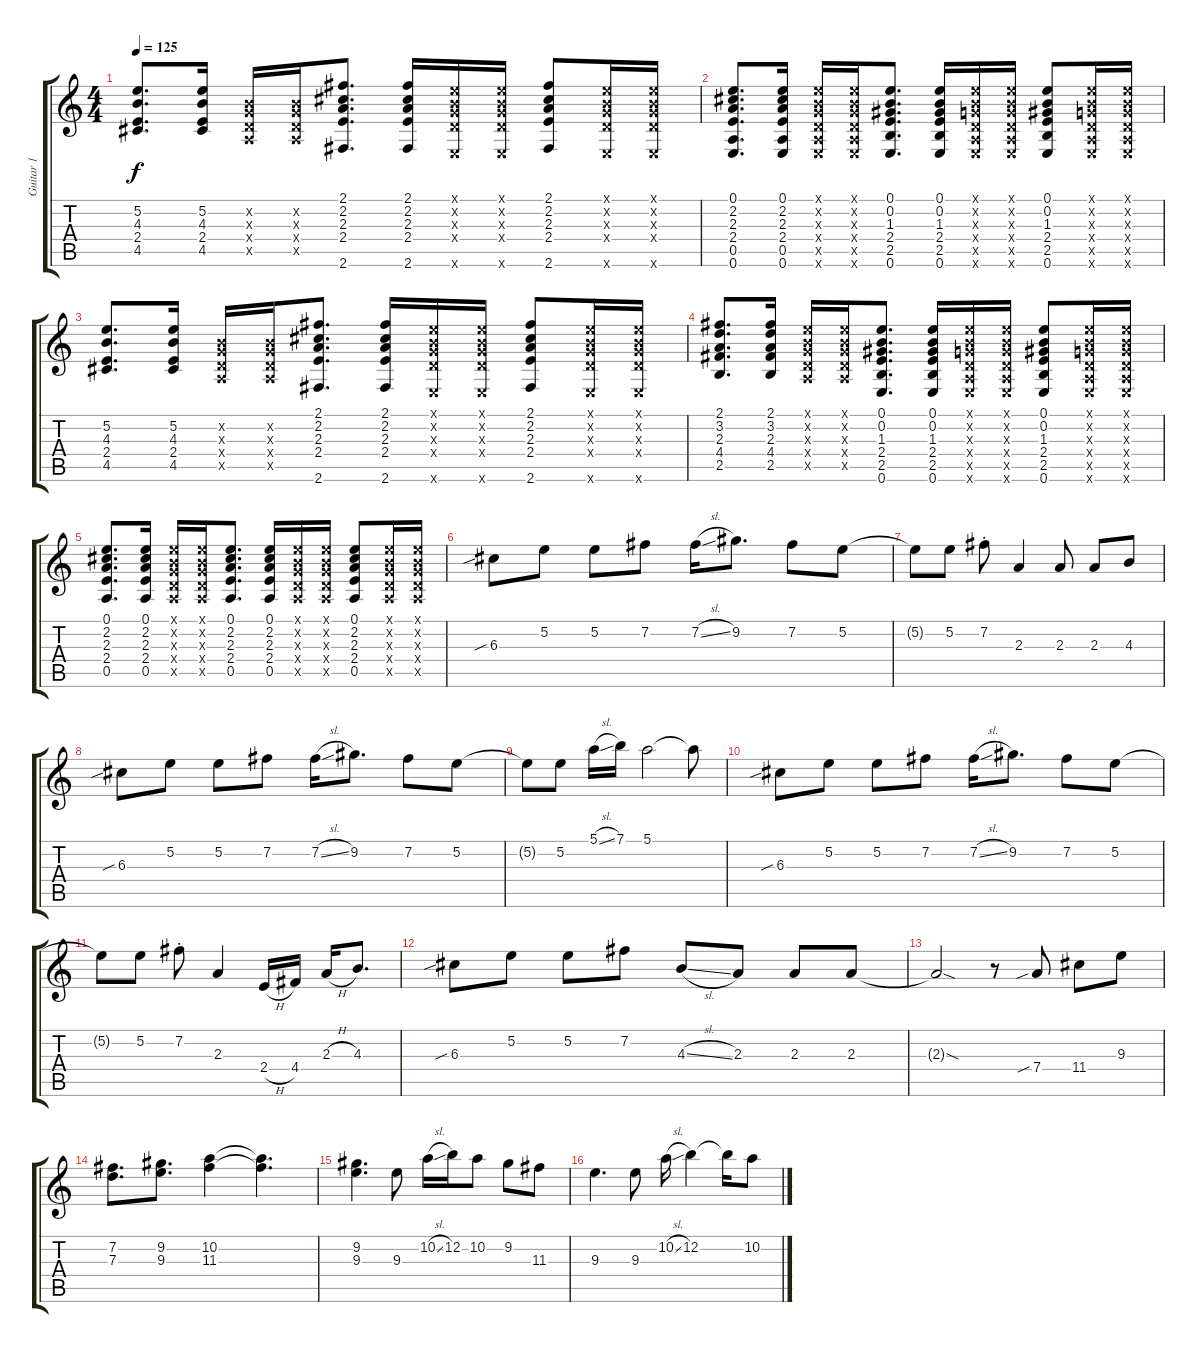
\track ("Guitar 1" "Guitar 1") {instrument acousticguitarsteel}
\staff {score tabs}
\tuning (E4 B3 G3 D3 A2 E2) {hide}
\ts (4 4)
\tempo 125
\clef g2
\ks c
(5.2 4.3 2.4 4.5).8{d dy f} (5.2 4.3 2.4 4.5).16 (0.2{x} 0.3{x} 0.4{x} 0.5{x}).16 (0.2{x} 0.3{x} 0.4{x} 0.5{x}).16 (2.1 2.2 2.3 2.4 2.6).8{d} (2.1 2.2 2.3 2.4 2.6).16 (0.1{x} 0.2{x} 0.3{x} 0.4{x} 0.6{x}).16 (0.1{x} 0.2{x} 0.3{x} 0.4{x} 0.6{x}).16 (2.1 2.2 2.3 2.4 2.6).8 (0.1{x} 0.2{x} 0.3{x} 0.4{x} 0.6{x}).16 (0.1{x} 0.2{x} 0.3{x} 0.4{x} 0.6{x}).16 |
(0.1 2.2 2.3 2.4 0.5 0.6).8{d} (0.1 2.2 2.3 2.4 0.5 0.6).16 (0.1{x} 0.2{x} 0.3{x} 0.4{x} 0.5{x} 0.6{x}).16 (0.1{x} 0.2{x} 0.3{x} 0.4{x} 0.5{x} 0.6{x}).16 (0.1 0.2 1.3 2.4 2.5 0.6).8{d} (0.1 0.2 1.3 2.4 2.5 0.6).16 (0.1{x} 0.2{x} 0.3{x} 0.4{x} 0.5{x} 0.6{x}).16 (0.1{x} 0.2{x} 0.3{x} 0.4{x} 0.5{x} 0.6{x}).16 (0.1 0.2 1.3 2.4 2.5 0.6).8 (0.1{x} 0.2{x} 0.3{x} 0.4{x} 0.5{x} 0.6{x}).16 (0.1{x} 0.2{x} 0.3{x} 0.4{x} 0.5{x} 0.6{x}).16 |
(5.2 4.3 2.4 4.5).8{d} (5.2 4.3 2.4 4.5).16 (0.2{x} 0.3{x} 0.4{x} 0.5{x}).16 (0.2{x} 0.3{x} 0.4{x} 0.5{x}).16 (2.1 2.2 2.3 2.4 2.6).8{d} (2.1 2.2 2.3 2.4 2.6).16 (0.1{x} 0.2{x} 0.3{x} 0.4{x} 0.6{x}).16 (0.1{x} 0.2{x} 0.3{x} 0.4{x} 0.6{x}).16 (2.1 2.2 2.3 2.4 2.6).8 (0.1{x} 0.2{x} 0.3{x} 0.4{x} 0.6{x}).16 (0.1{x} 0.2{x} 0.3{x} 0.4{x} 0.6{x}).16 |
(2.1 3.2 2.3 4.4 2.5).8{d} (2.1 3.2 2.3 4.4 2.5).16 (0.1{x} 0.2{x} 0.3{x} 0.4{x} 0.5{x}).16 (0.1{x} 0.2{x} 0.3{x} 0.4{x} 0.5{x}).16 (0.1 0.2 1.3 2.4 2.5 0.6).8{d} (0.1 0.2 1.3 2.4 2.5 0.6).16 (0.1{x} 0.2{x} 0.3{x} 0.4{x} 0.5{x} 0.6{x}).16 (0.1{x} 0.2{x} 0.3{x} 0.4{x} 0.5{x} 0.6{x}).16 (0.1 0.2 1.3 2.4 2.5 0.6).8 (0.1{x} 0.2{x} 0.3{x} 0.4{x} 0.5{x} 0.6{x}).16 (0.1{x} 0.2{x} 0.3{x} 0.4{x} 0.5{x} 0.6{x}).16 |
(0.1 2.2 2.3 2.4 0.5).8{d} (0.1 2.2 2.3 2.4 0.5).16 (0.1{x} 0.2{x} 0.3{x} 0.4{x} 0.5{x}).16 (0.1{x} 0.2{x} 0.3{x} 0.4{x} 0.5{x}).16 (0.1 2.2 2.3 2.4 0.5).8{d} (0.1 2.2 2.3 2.4 0.5).16 (0.1{x} 0.2{x} 0.3{x} 0.4{x} 0.5{x}).16 (0.1{x} 0.2{x} 0.3{x} 0.4{x} 0.5{x}).16 (0.1 2.2 2.3 2.4 0.5).8 (0.1{x} 0.2{x} 0.3{x} 0.4{x} 0.5{x}).16 (0.1{x} 0.2{x} 0.3{x} 0.4{x} 0.5{x}).16 |
6.3{sib}.8 5.2.8 5.2.8 7.2.8 7.2{sl}.16 9.2.8{d} 7.2.8 5.2.8 |
5.2{t}.8 5.2.8 7.2{st}.8 2.3.4 2.3.8 2.3.8 4.3.8 |
6.3{sib}.8 5.2.8 5.2.8 7.2.8 7.2{sl}.16 9.2.8{d} 7.2.8 5.2.8 |
5.2{t}.8 5.2.8 5.1{sl}.16 7.1.16 5.1.2 5.1{t}.8 |
6.3{sib}.8 5.2.8 5.2.8 7.2.8 7.2{sl}.16 9.2.8{d} 7.2.8 5.2.8 |
5.2{t}.8 5.2.8 7.2{st}.8 2.3.4 2.4{h}.16 4.4.16 2.3{h}.16 4.3.8{d} |
6.3{sib}.8 5.2.8 5.2.8 7.2.8 4.3{sl}.8 2.3.8 2.3.8 2.3.8 |
2.3{sod t}.2 r.8 7.4{sib}.8 11.4.8 9.3.8 |
(7.2 7.3).8{d} (9.2 9.3).8{d} (10.2 11.3).4 (10.2{t} 11.3{t}).4{d} |
(9.2 9.3).4{d} 9.3.8 10.2{sl}.16 12.2.16 10.2.8 9.2.8 11.3.8 |
9.3.4{d} 9.3.8 10.2{sl}.16 12.2.4 12.2{t}.16 10.2.8
